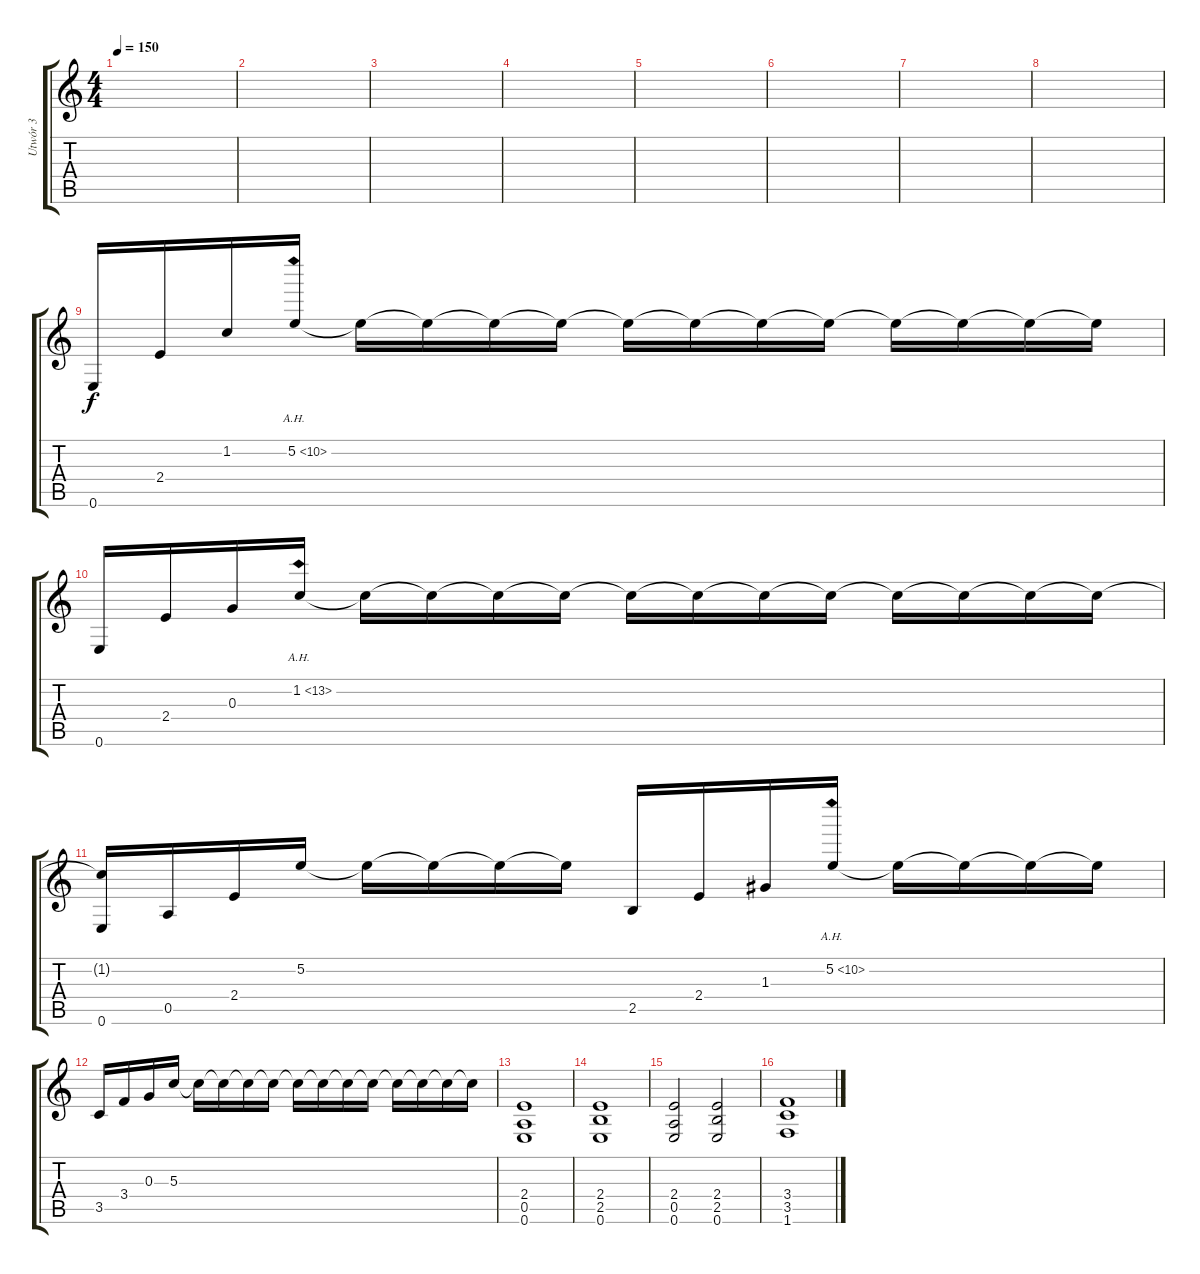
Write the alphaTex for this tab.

\track ("Utwór 3" "Utwór 3") {instrument overdrivenguitar}
\staff {score tabs}
\tuning (E4 B3 G3 D3 A2 E2) {hide}
\ts (4 4)
\tempo 150
\clef g2
\ks c
|
|
|
|
|
|
|
|
0.6.16 2.4.16 1.2.16 5.2{ah 5}.16 5.2{t}.16 5.2{t}.16 5.2{t}.16 5.2{t}.16 5.2{t}.16 5.2{t}.16 5.2{t}.16 5.2{t}.16 5.2{t}.16 5.2{t}.16 5.2{t}.16 5.2{t}.16 |
0.6.16 2.4.16 0.3.16 1.2{ah 12}.16 1.2{t}.16 1.2{t}.16 1.2{t}.16 1.2{t}.16 1.2{t}.16 1.2{t}.16 1.2{t}.16 1.2{t}.16 1.2{t}.16 1.2{t}.16 1.2{t}.16 1.2{t}.16 |
(1.2{t} 0.6).16 0.5.16 2.4.16 5.2.16 5.2{t}.16 5.2{t}.16 5.2{t}.16 5.2{t}.16 2.5.16 2.4.16 1.3.16 5.2{ah 5}.16 5.2{t}.16 5.2{t}.16 5.2{t}.16 5.2{t}.16 |
3.5.16 3.4.16 0.3.16 5.3.16 5.3{t}.16 5.3{t}.16 5.3{t}.16 5.3{t}.16 5.3{t}.16 5.3{t}.16 5.3{t}.16 5.3{t}.16 5.3{t}.16 5.3{t}.16 5.3{t}.16 5.3{t}.16 |
(2.4 0.5 0.6).1 |
(2.4 2.5 0.6).1 |
(2.4 0.5 0.6).2 (2.4 2.5 0.6).2 |
(3.4 3.5 1.6).1
